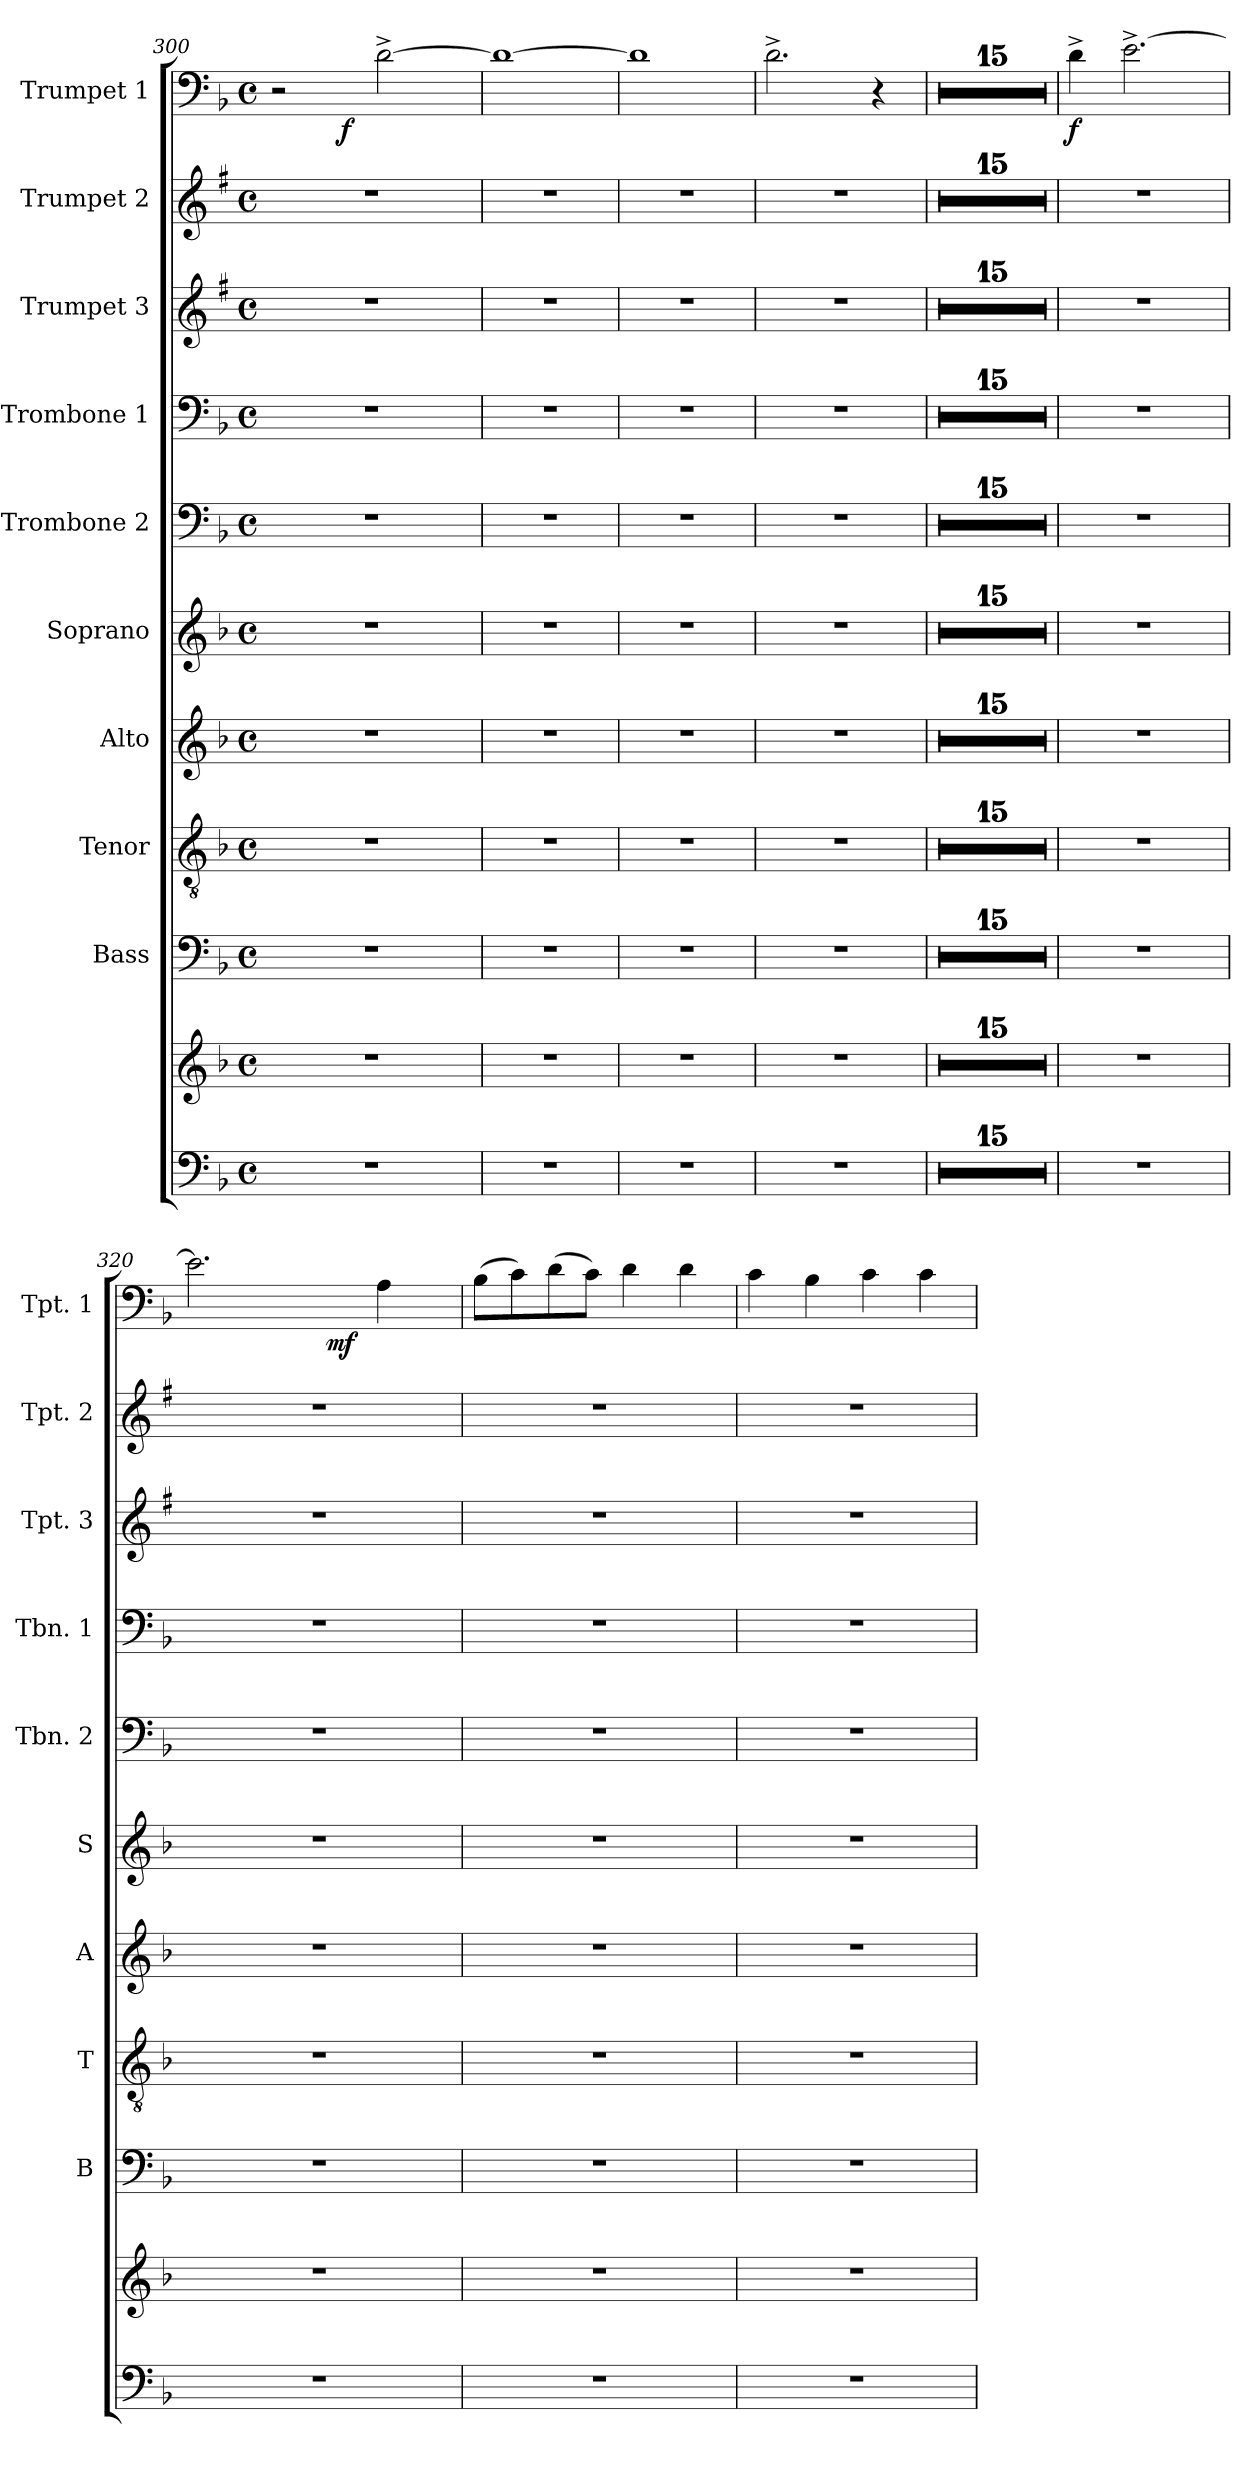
**kern	**kern	**kern	**kern	**kern	**kern	**kern	**kern	**kern	**kern	**kern	**dynam
*part11	*part10	*part9	*part8	*part7	*part6	*part5	*part4	*part3	*part2	*part1	*part1
*staff11	*staff10	*staff9	*staff8	*staff7	*staff6	*staff5	*staff4	*staff3	*staff2	*staff1	*staff1
*	*	*I"Bass	*I"Tenor	*I"Alto	*I"Soprano	*I"Trombone 2	*I"Trombone 1	*I"Trumpet 3	*I"Trumpet 2	*I"Trumpet 1	*
*	*	*I'B	*I'T	*I'A	*I'S	*I'Tbn. 2	*I'Tbn. 1	*I'Tpt. 3	*I'Tpt. 2	*I'Tpt. 1	*
*clefF4	*clefG2	*clefF4	*clefGv2	*clefG2	*clefG2	*clefF4	*clefF4	*clefG2	*clefG2	*clefF4	*
*	*	*	*	*	*	*	*	*ITrd1c2	*ITrd1c2	*ITrd1c2	*
*k[b-]	*k[b-]	*k[b-]	*k[b-]	*k[b-]	*k[b-]	*k[b-]	*k[b-]	*k[b-]	*k[b-]	*k[b-e-a-]	*
*F:	*F:	*F:	*F:	*F:	*F:	*F:	*F:	*F:	*F:	*E-:	*
*M4/4	*M4/4	*M4/4	*M4/4	*M4/4	*M4/4	*M4/4	*M4/4	*M4/4	*M4/4	*M4/4	*
*met(c)	*met(c)	*met(c)	*met(c)	*met(c)	*met(c)	*met(c)	*met(c)	*met(c)	*met(c)	*met(c)	*
=300	=300	=300	=300	=300	=300	=300	=300	=300	=300	=300	=300
*	*	*	*	*	*	*	*	*	*	*^	*
1r	1r	1r	1r	1r	1r	1r	1r	1r	1r	2r	4.ryy	.
!	!	!	!	!	!	!	!	!	!	!	!	!LO:DY:b
.	.	.	.	.	.	.	.	.	.	.	2ryy	f
.	.	.	.	.	.	.	.	.	.	[>2c^>\	.	.
.	.	.	.	.	.	.	.	.	.	.	8ryy	.
*	*	*	*	*	*	*	*	*	*	*v	*v	*
=301	=301	=301	=301	=301	=301	=301	=301	=301	=301	=301	=301
1r	1r	1r	1r	1r	1r	1r	1r	1r	1r	1c_	.
=302	=302	=302	=302	=302	=302	=302	=302	=302	=302	=302	=302
1r	1r	1r	1r	1r	1r	1r	1r	1r	1r	1c]	.
=303	=303	=303	=303	=303	=303	=303	=303	=303	=303	=303	=303
1r	1r	1r	1r	1r	1r	1r	1r	1r	1r	2.c^>\	.
.	.	.	.	.	.	.	.	.	.	4r	.
=304	=304	=304	=304	=304	=304	=304	=304	=304	=304	=304	=304
1r	1r	1r	1r	1r	1r	1r	1r	1r	1r	1r	.
=305	=305	=305	=305	=305	=305	=305	=305	=305	=305	=305	=305
1r	1r	1r	1r	1r	1r	1r	1r	1r	1r	1r	.
=306	=306	=306	=306	=306	=306	=306	=306	=306	=306	=306	=306
1r	1r	1r	1r	1r	1r	1r	1r	1r	1r	1r	.
=307	=307	=307	=307	=307	=307	=307	=307	=307	=307	=307	=307
1r	1r	1r	1r	1r	1r	1r	1r	1r	1r	1r	.
=308	=308	=308	=308	=308	=308	=308	=308	=308	=308	=308	=308
1r	1r	1r	1r	1r	1r	1r	1r	1r	1r	1r	.
=309	=309	=309	=309	=309	=309	=309	=309	=309	=309	=309	=309
1r	1r	1r	1r	1r	1r	1r	1r	1r	1r	1r	.
=310	=310	=310	=310	=310	=310	=310	=310	=310	=310	=310	=310
1r	1r	1r	1r	1r	1r	1r	1r	1r	1r	1r	.
=311	=311	=311	=311	=311	=311	=311	=311	=311	=311	=311	=311
1r	1r	1r	1r	1r	1r	1r	1r	1r	1r	1r	.
=312	=312	=312	=312	=312	=312	=312	=312	=312	=312	=312	=312
1r	1r	1r	1r	1r	1r	1r	1r	1r	1r	1r	.
=313	=313	=313	=313	=313	=313	=313	=313	=313	=313	=313	=313
1r	1r	1r	1r	1r	1r	1r	1r	1r	1r	1r	.
=314	=314	=314	=314	=314	=314	=314	=314	=314	=314	=314	=314
1r	1r	1r	1r	1r	1r	1r	1r	1r	1r	1r	.
=315	=315	=315	=315	=315	=315	=315	=315	=315	=315	=315	=315
1r	1r	1r	1r	1r	1r	1r	1r	1r	1r	1r	.
=316	=316	=316	=316	=316	=316	=316	=316	=316	=316	=316	=316
1r	1r	1r	1r	1r	1r	1r	1r	1r	1r	1r	.
=317	=317	=317	=317	=317	=317	=317	=317	=317	=317	=317	=317
1r	1r	1r	1r	1r	1r	1r	1r	1r	1r	1r	.
=318	=318	=318	=318	=318	=318	=318	=318	=318	=318	=318	=318
1r	1r	1r	1r	1r	1r	1r	1r	1r	1r	1r	.
!!LO:LB:g=z
=319	=319	=319	=319	=319	=319	=319	=319	=319	=319	=319	=319
!	!	!	!	!	!	!	!	!	!	!	!LO:DY:b
1r	1r	1r	1r	1r	1r	1r	1r	1r	1r	4c^>\	f
.	.	.	.	.	.	.	.	.	.	[>2.d^>\	.
=320	=320	=320	=320	=320	=320	=320	=320	=320	=320	=320	=320
*	*	*	*	*	*	*	*	*	*	*^	*
1r	1r	1r	1r	1r	1r	1r	1r	1r	1r	2.d\]	3ryy	.
.	.	.	.	.	.	.	.	.	.	.	6ryy	.
.	.	.	.	.	.	.	.	.	.	.	24ryy	.
.	.	.	.	.	.	.	.	.	.	.	96ryy	.
!	!	!	!	!	!	!	!	!	!	!	!	!LO:DY:b
.	.	.	.	.	.	.	.	.	.	.	3ryy	mf
.	.	.	.	.	.	.	.	.	.	4G\	.	.
.	.	.	.	.	.	.	.	.	.	.	12ryy	.
.	.	.	.	.	.	.	.	.	.	.	48.ryy	.
*	*	*	*	*	*	*	*	*	*	*v	*v	*
=321	=321	=321	=321	=321	=321	=321	=321	=321	=321	=321	=321
1r	1r	1r	1r	1r	1r	1r	1r	1r	1r	(>8A-\L	.
.	.	.	.	.	.	.	.	.	.	8B-\)	.
.	.	.	.	.	.	.	.	.	.	(>8c\	.
.	.	.	.	.	.	.	.	.	.	8B-\J)	.
.	.	.	.	.	.	.	.	.	.	4c\	.
.	.	.	.	.	.	.	.	.	.	4c\	.
=322	=322	=322	=322	=322	=322	=322	=322	=322	=322	=322	=322
1r	1r	1r	1r	1r	1r	1r	1r	1r	1r	4B-\	.
.	.	.	.	.	.	.	.	.	.	4A-\	.
.	.	.	.	.	.	.	.	.	.	4B-\	.
.	.	.	.	.	.	.	.	.	.	4B-\	.
=	=	=	=	=	=	=	=	=	=	=	=
*-	*-	*-	*-	*-	*-	*-	*-	*-	*-	*-	*-
